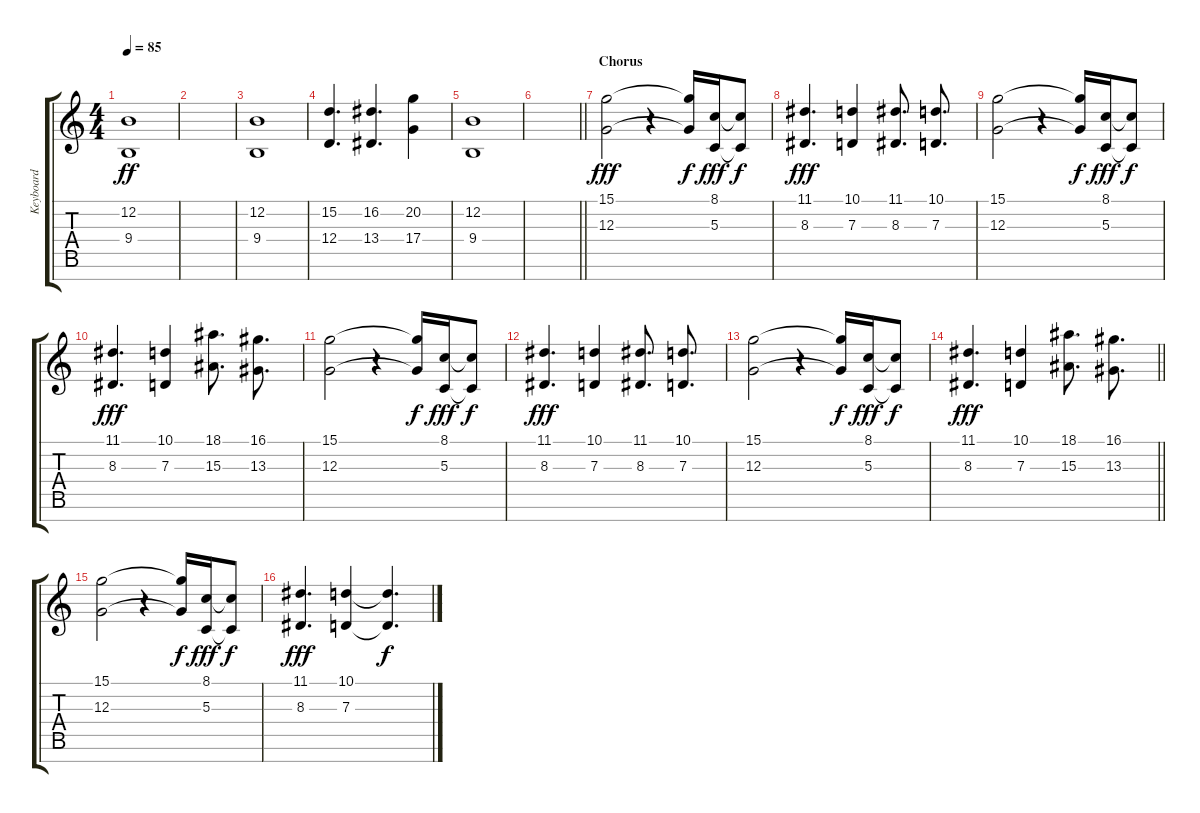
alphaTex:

\track ("Keyboard" "Keyboard") {instrument stringensemble1}
\staff {score tabs}
\tuning (E4 B3 G3 D3 A2 E2 B1) {hide}
\ts (4 4)
\tempo 85
\clef g2
\ks c
(12.2 9.4).1{dy ff} |
|
(12.2 9.4).1 |
(15.2 12.4).4{d} (16.2 13.4).4{d} (20.2 17.4).4 |
(12.2 9.4).1 |
\barLineRight lightlight
|
\section ("" "Chorus")
(15.1 12.3).2{dy fff volume 14} r.4 (15.1{t} 12.3{t}).16{dy f} (8.1 5.3).16{dy fff} (8.1{t} 5.3{t}).8{dy f} |
(11.1 8.3).4{d dy fff} (10.1 7.3).4 (11.1 8.3).8{d} (10.1 7.3).8{d} |
(15.1 12.3).2 r.4 (15.1{t} 12.3{t}).16{dy f} (8.1 5.3).16{dy fff} (8.1{t} 5.3{t}).8{dy f} |
(11.1 8.3).4{d dy fff} (10.1 7.3).4 (18.1 15.3).8{d} (16.1 13.3).8{d} |
(15.1 12.3).2 r.4 (15.1{t} 12.3{t}).16{dy f} (8.1 5.3).16{dy fff} (8.1{t} 5.3{t}).8{dy f} |
(11.1 8.3).4{d dy fff} (10.1 7.3).4 (11.1 8.3).8{d} (10.1 7.3).8{d} |
(15.1 12.3).2 r.4 (15.1{t} 12.3{t}).16{dy f} (8.1 5.3).16{dy fff} (8.1{t} 5.3{t}).8{dy f} |
\barLineRight lightlight
(11.1 8.3).4{d dy fff} (10.1 7.3).4 (18.1 15.3).8{d} (16.1 13.3).8{d} |
(15.1 12.3).2 r.4 (15.1{t} 12.3{t}).16{dy f} (8.1 5.3).16{dy fff} (8.1{t} 5.3{t}).8{dy f} |
(11.1 8.3).4{d dy fff} (10.1 7.3).4 (10.1{t} 7.3{t}).4{d dy f}
